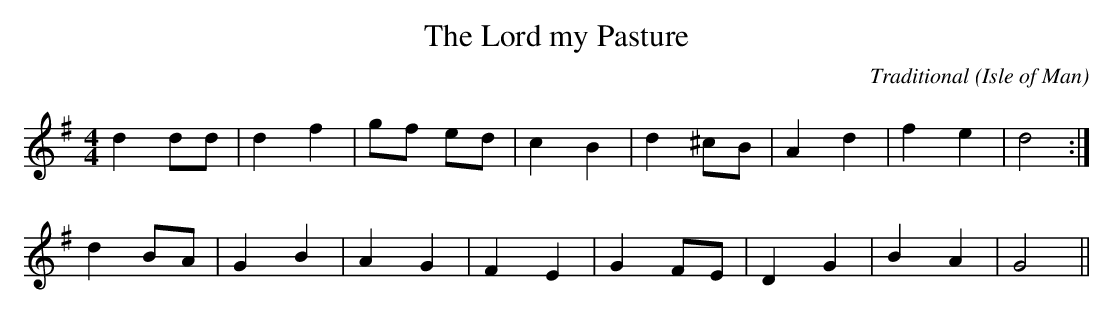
X:1
T:The Lord my Pasture
C:Traditional
O:Isle of Man
M:4/4
K:G
d2 dd|d2 f2|g-f e-d|c2-B2|d2 ^cB|A2 d2|f2 e2|d4:|
d2 BA|G2 B2|A2 G2|F2-E2|G2 FE|D2 G2|B2 A2|G4||
